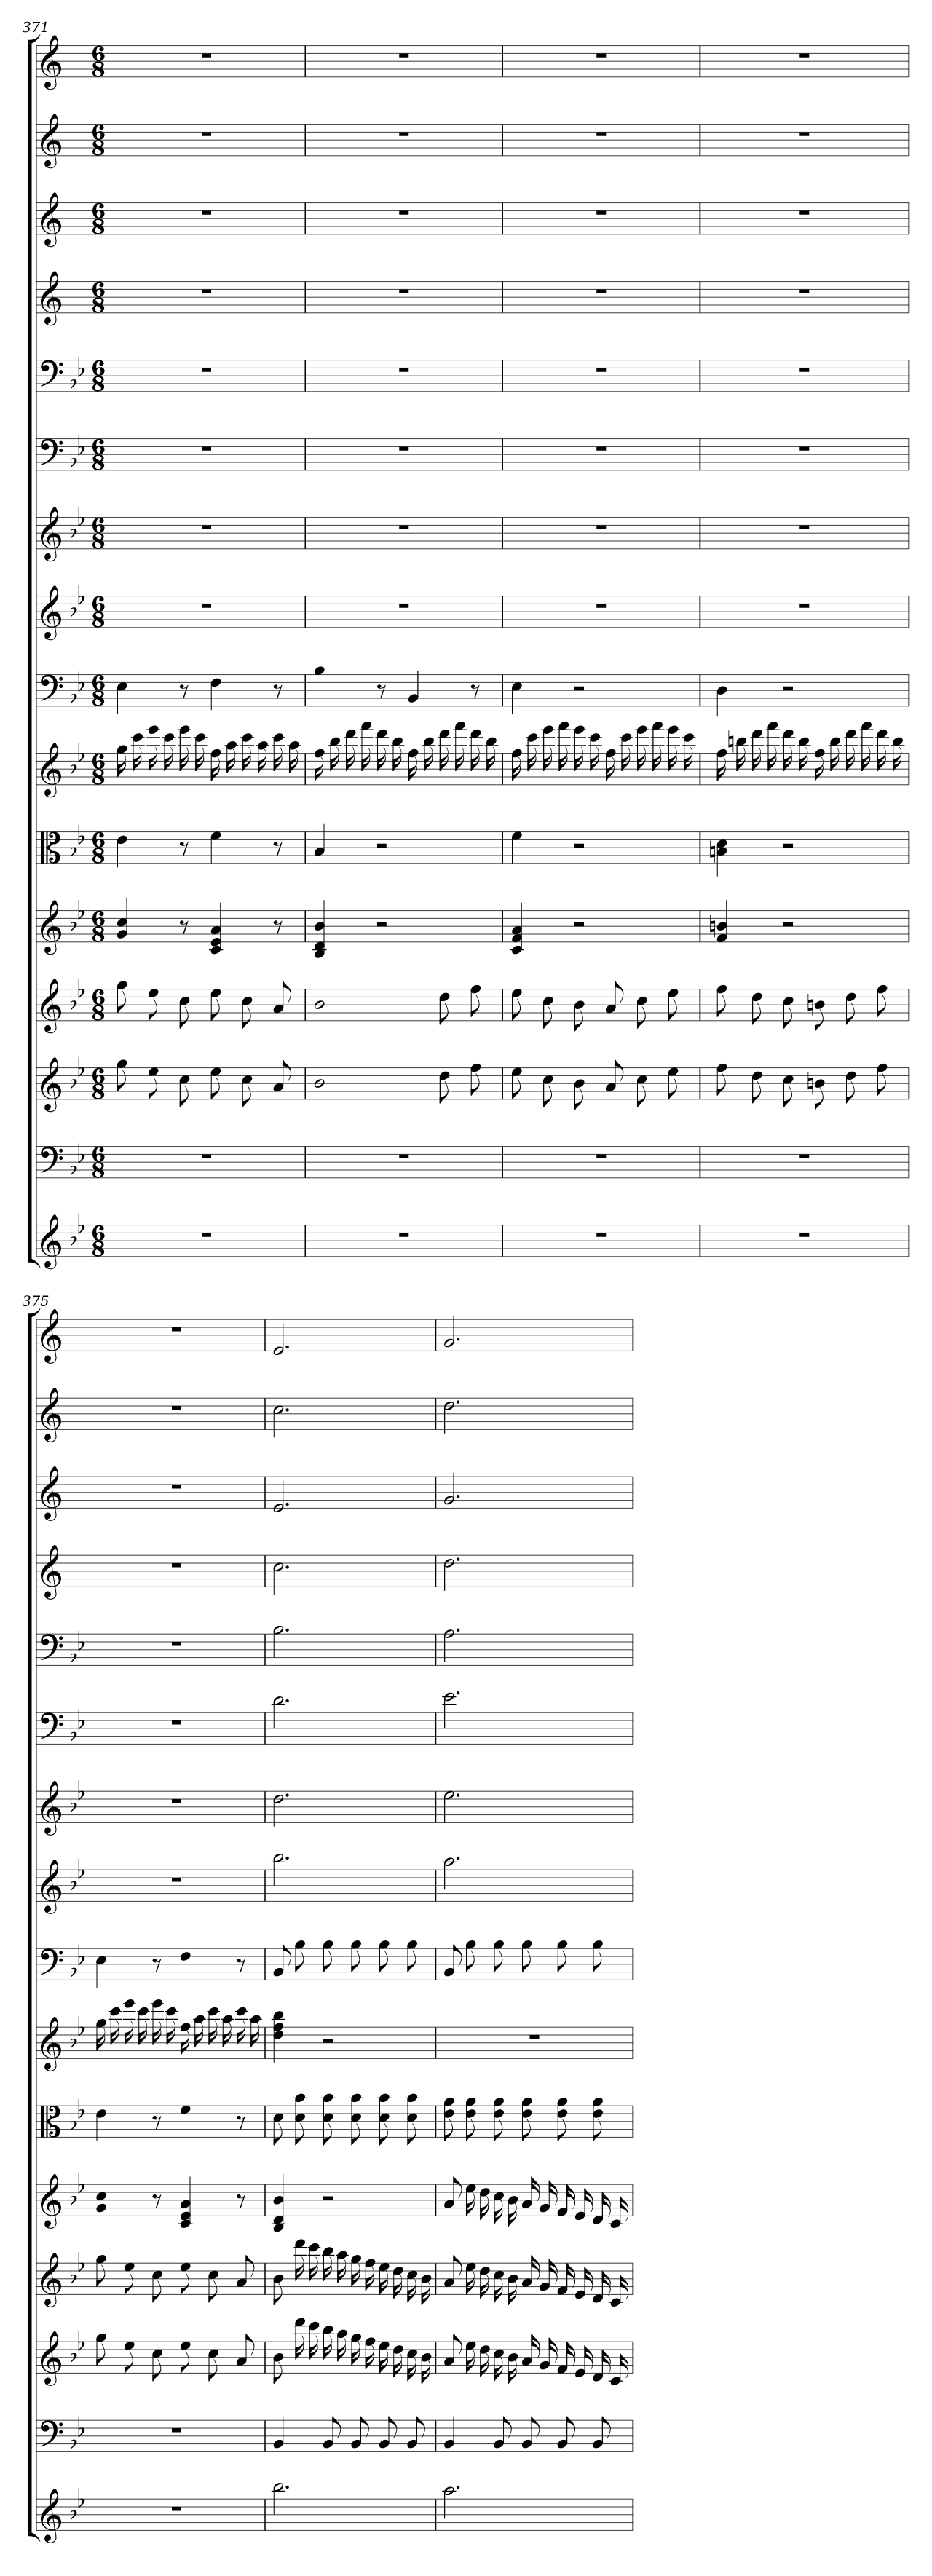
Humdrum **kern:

**kern	**kern	**kern	**kern	**kern	**kern	**kern	**kern	**kern	**kern	**kern	**kern	**kern	**kern	**kern	**kern
*part16	*part15	*part14	*part13	*part12	*part11	*part10	*part9	*part8	*part7	*part6	*part5	*part4	*part3	*part2	*part1
*staff16	*staff15	*staff14	*staff13	*staff12	*staff11	*staff10	*staff9	*staff8	*staff7	*staff6	*staff5	*staff4	*staff3	*staff2	*staff1
*	*clefF4	*	*	*	*clefC3	*	*clefF4	*	*	*clefF4	*clefF4	*	*	*	*
*k[b-e-]	*k[b-e-]	*k[b-e-]	*k[b-e-]	*k[b-e-]	*k[b-e-]	*k[b-e-]	*k[b-e-]	*k[b-e-]	*k[b-e-]	*k[b-e-]	*k[b-e-]	*k[]	*k[]	*k[]	*k[]
*M6/8	*M6/8	*M6/8	*M6/8	*M6/8	*M6/8	*M6/8	*M6/8	*M6/8	*M6/8	*M6/8	*M6/8	*M6/8	*M6/8	*M6/8	*M6/8
=371	=371	=371	=371	=371	=371	=371	=371	=371	=371	=371	=371	=371	=371	=371	=371
2.r	2.r	8gg	8gg	4g 4cc	4e-	16gg	4E-	2.r	2.r	2.r	2.r	2.r	2.r	2.r	2.r
.	.	.	.	.	.	16ccc	.	.	.	.	.	.	.	.	.
.	.	8ee-	8ee-	.	.	16eee-	.	.	.	.	.	.	.	.	.
.	.	.	.	.	.	16ccc	.	.	.	.	.	.	.	.	.
.	.	8cc	8cc	8r	8r	16eee-	8r	.	.	.	.	.	.	.	.
.	.	.	.	.	.	16ccc	.	.	.	.	.	.	.	.	.
.	.	8ee-	8ee-	4c 4e- 4a	4f	16ff	4F	.	.	.	.	.	.	.	.
.	.	.	.	.	.	16aa	.	.	.	.	.	.	.	.	.
.	.	8cc	8cc	.	.	16ccc	.	.	.	.	.	.	.	.	.
.	.	.	.	.	.	16aa	.	.	.	.	.	.	.	.	.
.	.	8a	8a	8r	8r	16ccc	8r	.	.	.	.	.	.	.	.
.	.	.	.	.	.	16aa	.	.	.	.	.	.	.	.	.
=372	=372	=372	=372	=372	=372	=372	=372	=372	=372	=372	=372	=372	=372	=372	=372
2.r	2.r	2b-	2b-	4B- 4d 4b-	4B-	16ff	4B-	2.r	2.r	2.r	2.r	2.r	2.r	2.r	2.r
.	.	.	.	.	.	16bb-	.	.	.	.	.	.	.	.	.
.	.	.	.	.	.	16ddd	.	.	.	.	.	.	.	.	.
.	.	.	.	.	.	16fff	.	.	.	.	.	.	.	.	.
.	.	.	.	2r	2r	16ddd	8r	.	.	.	.	.	.	.	.
.	.	.	.	.	.	16bb-	.	.	.	.	.	.	.	.	.
.	.	.	.	.	.	16ff	4BB-	.	.	.	.	.	.	.	.
.	.	.	.	.	.	16bb-	.	.	.	.	.	.	.	.	.
.	.	8dd	8dd	.	.	16ddd	.	.	.	.	.	.	.	.	.
.	.	.	.	.	.	16fff	.	.	.	.	.	.	.	.	.
.	.	8ff	8ff	.	.	16ddd	8r	.	.	.	.	.	.	.	.
.	.	.	.	.	.	16bb-	.	.	.	.	.	.	.	.	.
=373	=373	=373	=373	=373	=373	=373	=373	=373	=373	=373	=373	=373	=373	=373	=373
2.r	2.r	8ee-	8ee-	4c 4f 4a	4f	16ff	4E-	2.r	2.r	2.r	2.r	2.r	2.r	2.r	2.r
.	.	.	.	.	.	16ccc	.	.	.	.	.	.	.	.	.
.	.	8cc	8cc	.	.	16eee-	.	.	.	.	.	.	.	.	.
.	.	.	.	.	.	16fff	.	.	.	.	.	.	.	.	.
.	.	8b-	8b-	2r	2r	16eee-	2r	.	.	.	.	.	.	.	.
.	.	.	.	.	.	16ccc	.	.	.	.	.	.	.	.	.
.	.	8a	8a	.	.	16ff	.	.	.	.	.	.	.	.	.
.	.	.	.	.	.	16ccc	.	.	.	.	.	.	.	.	.
.	.	8cc	8cc	.	.	16eee-	.	.	.	.	.	.	.	.	.
.	.	.	.	.	.	16fff	.	.	.	.	.	.	.	.	.
.	.	8ee-	8ee-	.	.	16eee-	.	.	.	.	.	.	.	.	.
.	.	.	.	.	.	16ccc	.	.	.	.	.	.	.	.	.
=374	=374	=374	=374	=374	=374	=374	=374	=374	=374	=374	=374	=374	=374	=374	=374
2.r	2.r	8ff	8ff	4f 4bn	4Bn 4d	16ff	4D	2.r	2.r	2.r	2.r	2.r	2.r	2.r	2.r
.	.	.	.	.	.	16bbn	.	.	.	.	.	.	.	.	.
.	.	8dd	8dd	.	.	16ddd	.	.	.	.	.	.	.	.	.
.	.	.	.	.	.	16fff	.	.	.	.	.	.	.	.	.
.	.	8cc	8cc	2r	2r	16ddd	2r	.	.	.	.	.	.	.	.
.	.	.	.	.	.	16bb	.	.	.	.	.	.	.	.	.
.	.	8bn	8bn	.	.	16ff	.	.	.	.	.	.	.	.	.
.	.	.	.	.	.	16bb	.	.	.	.	.	.	.	.	.
.	.	8dd	8dd	.	.	16ddd	.	.	.	.	.	.	.	.	.
.	.	.	.	.	.	16fff	.	.	.	.	.	.	.	.	.
.	.	8ff	8ff	.	.	16ddd	.	.	.	.	.	.	.	.	.
.	.	.	.	.	.	16bb	.	.	.	.	.	.	.	.	.
=375	=375	=375	=375	=375	=375	=375	=375	=375	=375	=375	=375	=375	=375	=375	=375
2.r	2.r	8gg	8gg	4g 4cc	4e-	16gg	4E-	2.r	2.r	2.r	2.r	2.r	2.r	2.r	2.r
.	.	.	.	.	.	16ccc	.	.	.	.	.	.	.	.	.
.	.	8ee-	8ee-	.	.	16eee-	.	.	.	.	.	.	.	.	.
.	.	.	.	.	.	16ccc	.	.	.	.	.	.	.	.	.
.	.	8cc	8cc	8r	8r	16eee-	8r	.	.	.	.	.	.	.	.
.	.	.	.	.	.	16ccc	.	.	.	.	.	.	.	.	.
.	.	8ee-	8ee-	4c 4e- 4a	4f	16ff	4F	.	.	.	.	.	.	.	.
.	.	.	.	.	.	16aa	.	.	.	.	.	.	.	.	.
.	.	8cc	8cc	.	.	16ccc	.	.	.	.	.	.	.	.	.
.	.	.	.	.	.	16aa	.	.	.	.	.	.	.	.	.
.	.	8a	8a	8r	8r	16ccc	8r	.	.	.	.	.	.	.	.
.	.	.	.	.	.	16aa	.	.	.	.	.	.	.	.	.
=376	=376	=376	=376	=376	=376	=376	=376	=376	=376	=376	=376	=376	=376	=376	=376
2.bb-	4BB-	8b-	8b-	4B- 4d 4b-	8d	4dd 4ff 4bb-	8BB-	2.bb-	2.dd	2.d	2.B-	2.cc	2.e	2.cc	2.e
.	.	16ddd	16ddd	.	8d 8b-	.	8B-	.	.	.	.	.	.	.	.
.	.	16ccc	16ccc	.	.	.	.	.	.	.	.	.	.	.	.
.	8BB-	16bb-	16bb-	2r	8d 8b-	2r	8B-	.	.	.	.	.	.	.	.
.	.	16aa	16aa	.	.	.	.	.	.	.	.	.	.	.	.
.	8BB-	16gg	16gg	.	8d 8b-	.	8B-	.	.	.	.	.	.	.	.
.	.	16ff	16ff	.	.	.	.	.	.	.	.	.	.	.	.
.	8BB-	16ee-	16ee-	.	8d 8b-	.	8B-	.	.	.	.	.	.	.	.
.	.	16dd	16dd	.	.	.	.	.	.	.	.	.	.	.	.
.	8BB-	16cc	16cc	.	8d 8b-	.	8B-	.	.	.	.	.	.	.	.
.	.	16b-	16b-	.	.	.	.	.	.	.	.	.	.	.	.
=377	=377	=377	=377	=377	=377	=377	=377	=377	=377	=377	=377	=377	=377	=377	=377
2.aa	4BB-	8a	8a	8a	8e- 8a	2.r	8BB-	2.aa	2.ee-	2.e-	2.A	2.dd	2.g	2.dd	2.g
.	.	16ee-	16ee-	16ee-	8e- 8a	.	8B-	.	.	.	.	.	.	.	.
.	.	16dd	16dd	16dd	.	.	.	.	.	.	.	.	.	.	.
.	8BB-	16cc	16cc	16cc	8e- 8a	.	8B-	.	.	.	.	.	.	.	.
.	.	16b-	16b-	16b-	.	.	.	.	.	.	.	.	.	.	.
.	8BB-	16a	16a	16a	8e- 8a	.	8B-	.	.	.	.	.	.	.	.
.	.	16g	16g	16g	.	.	.	.	.	.	.	.	.	.	.
.	8BB-	16f	16f	16f	8e- 8a	.	8B-	.	.	.	.	.	.	.	.
.	.	16e-	16e-	16e-	.	.	.	.	.	.	.	.	.	.	.
.	8BB-	16d	16d	16d	8e- 8a	.	8B-	.	.	.	.	.	.	.	.
.	.	16c	16c	16c	.	.	.	.	.	.	.	.	.	.	.
=	=	=	=	=	=	=	=	=	=	=	=	=	=	=	=
*-	*-	*-	*-	*-	*-	*-	*-	*-	*-	*-	*-	*-	*-	*-	*-
